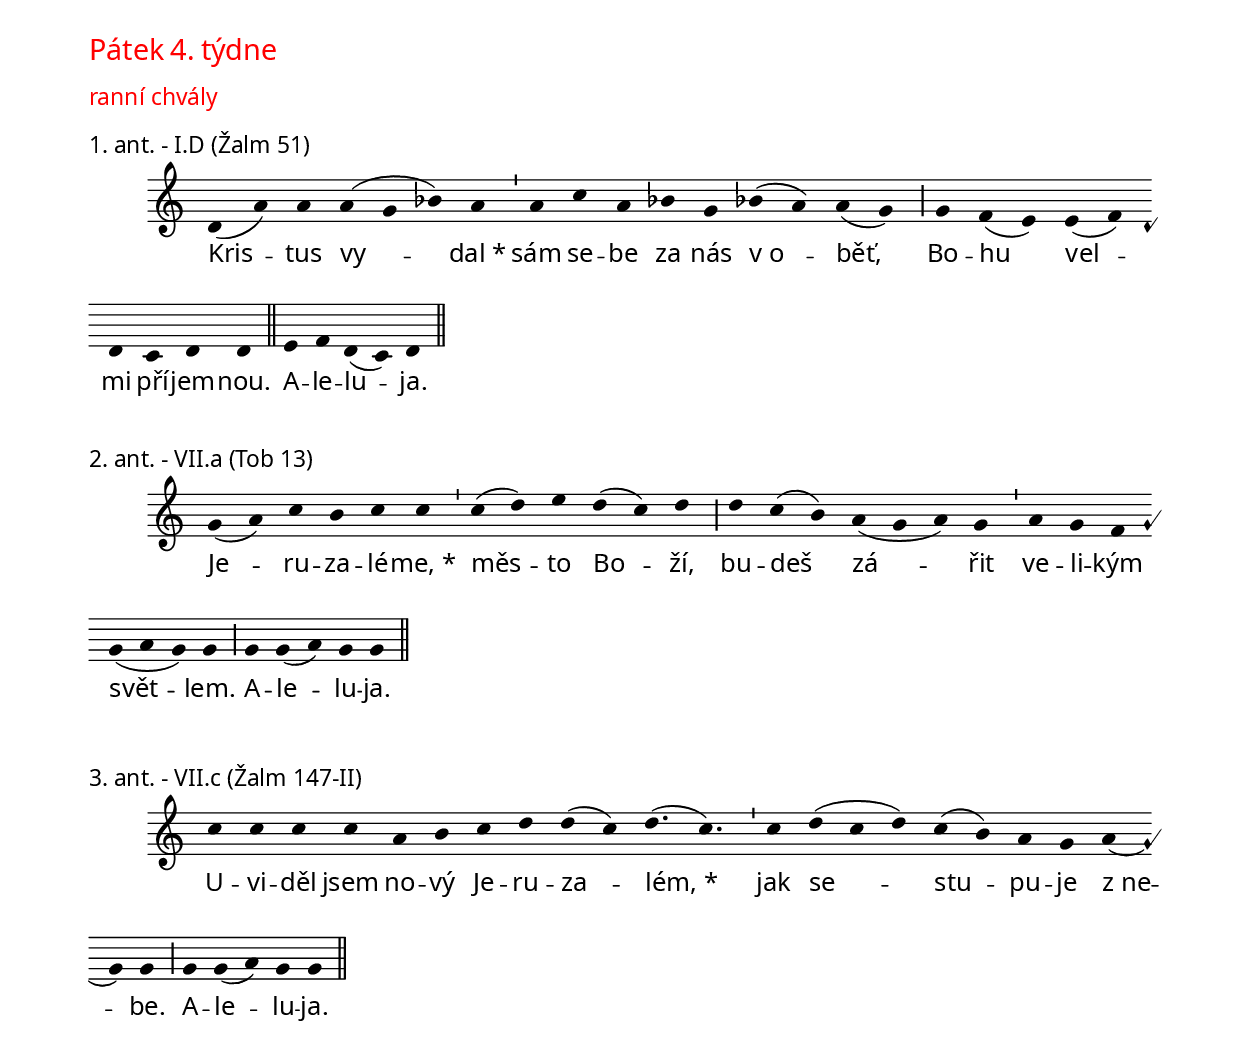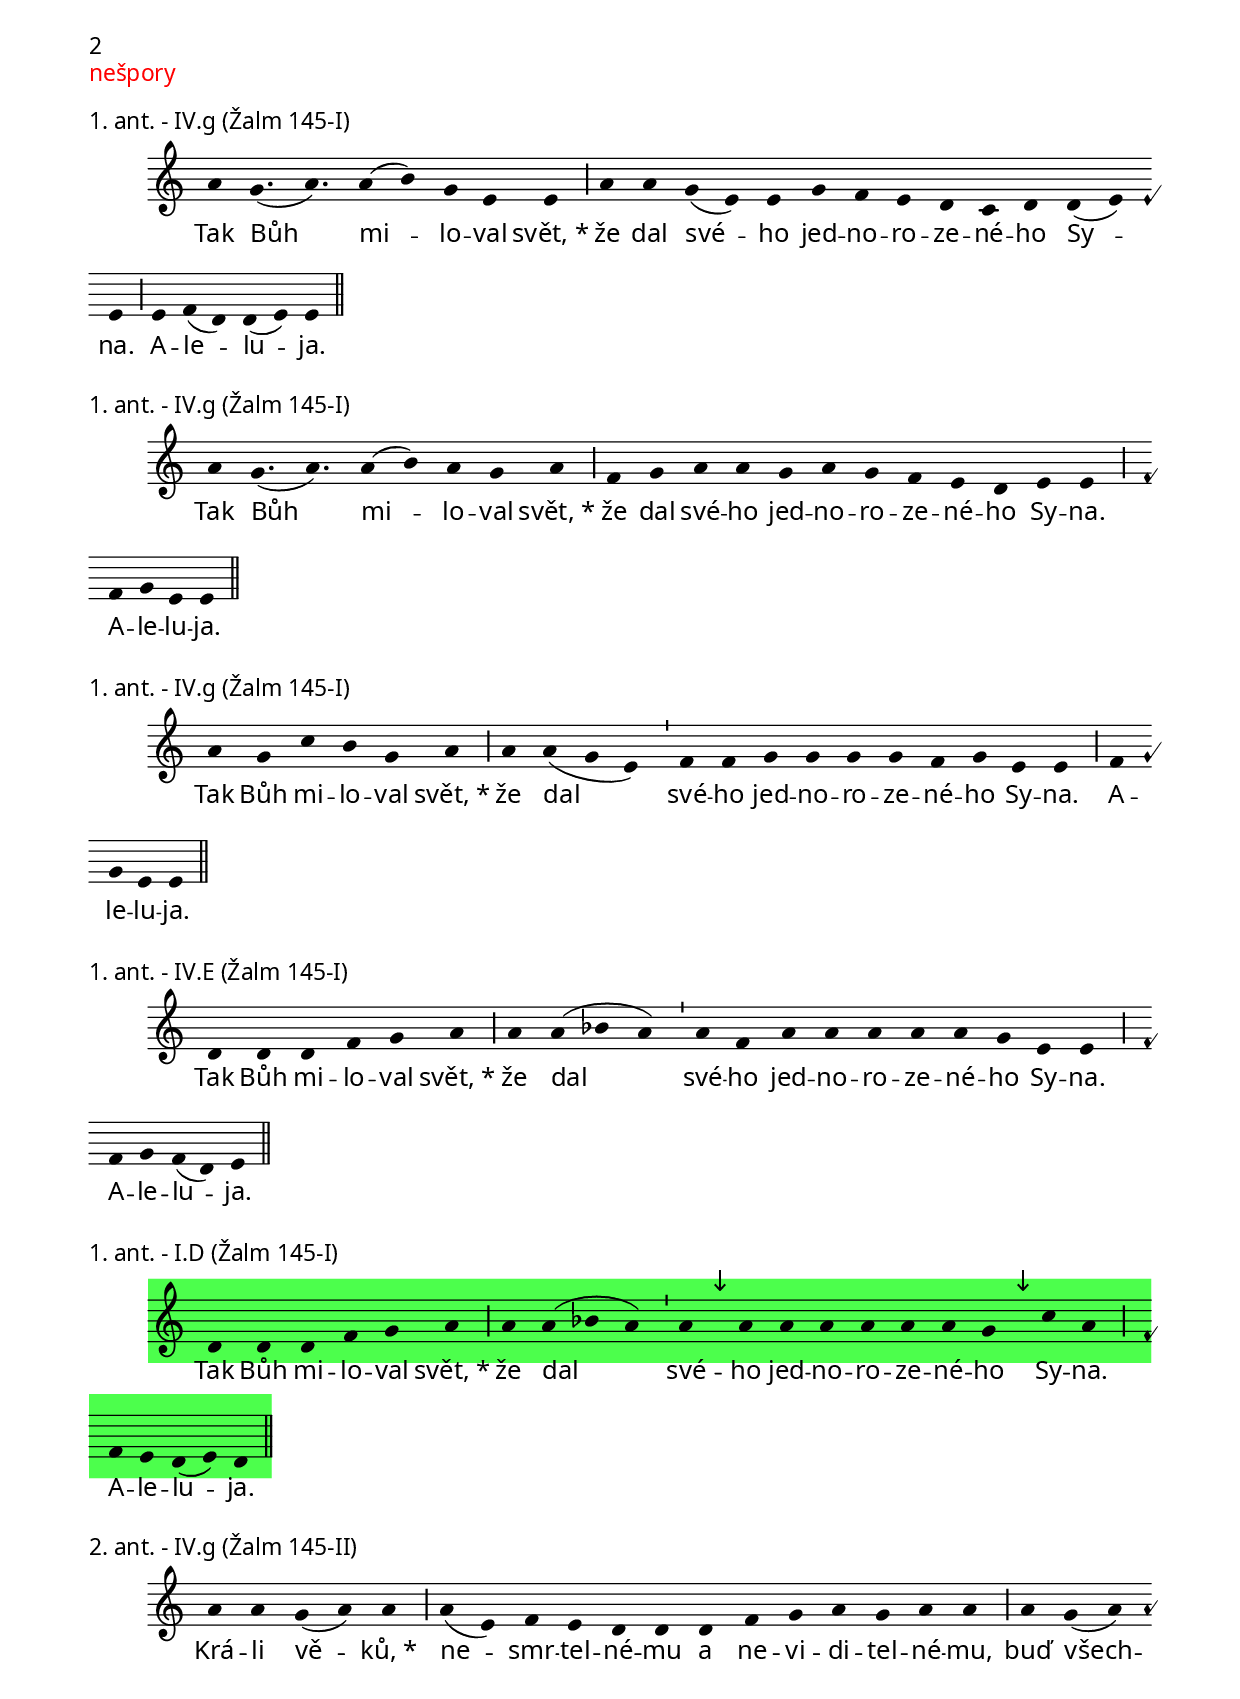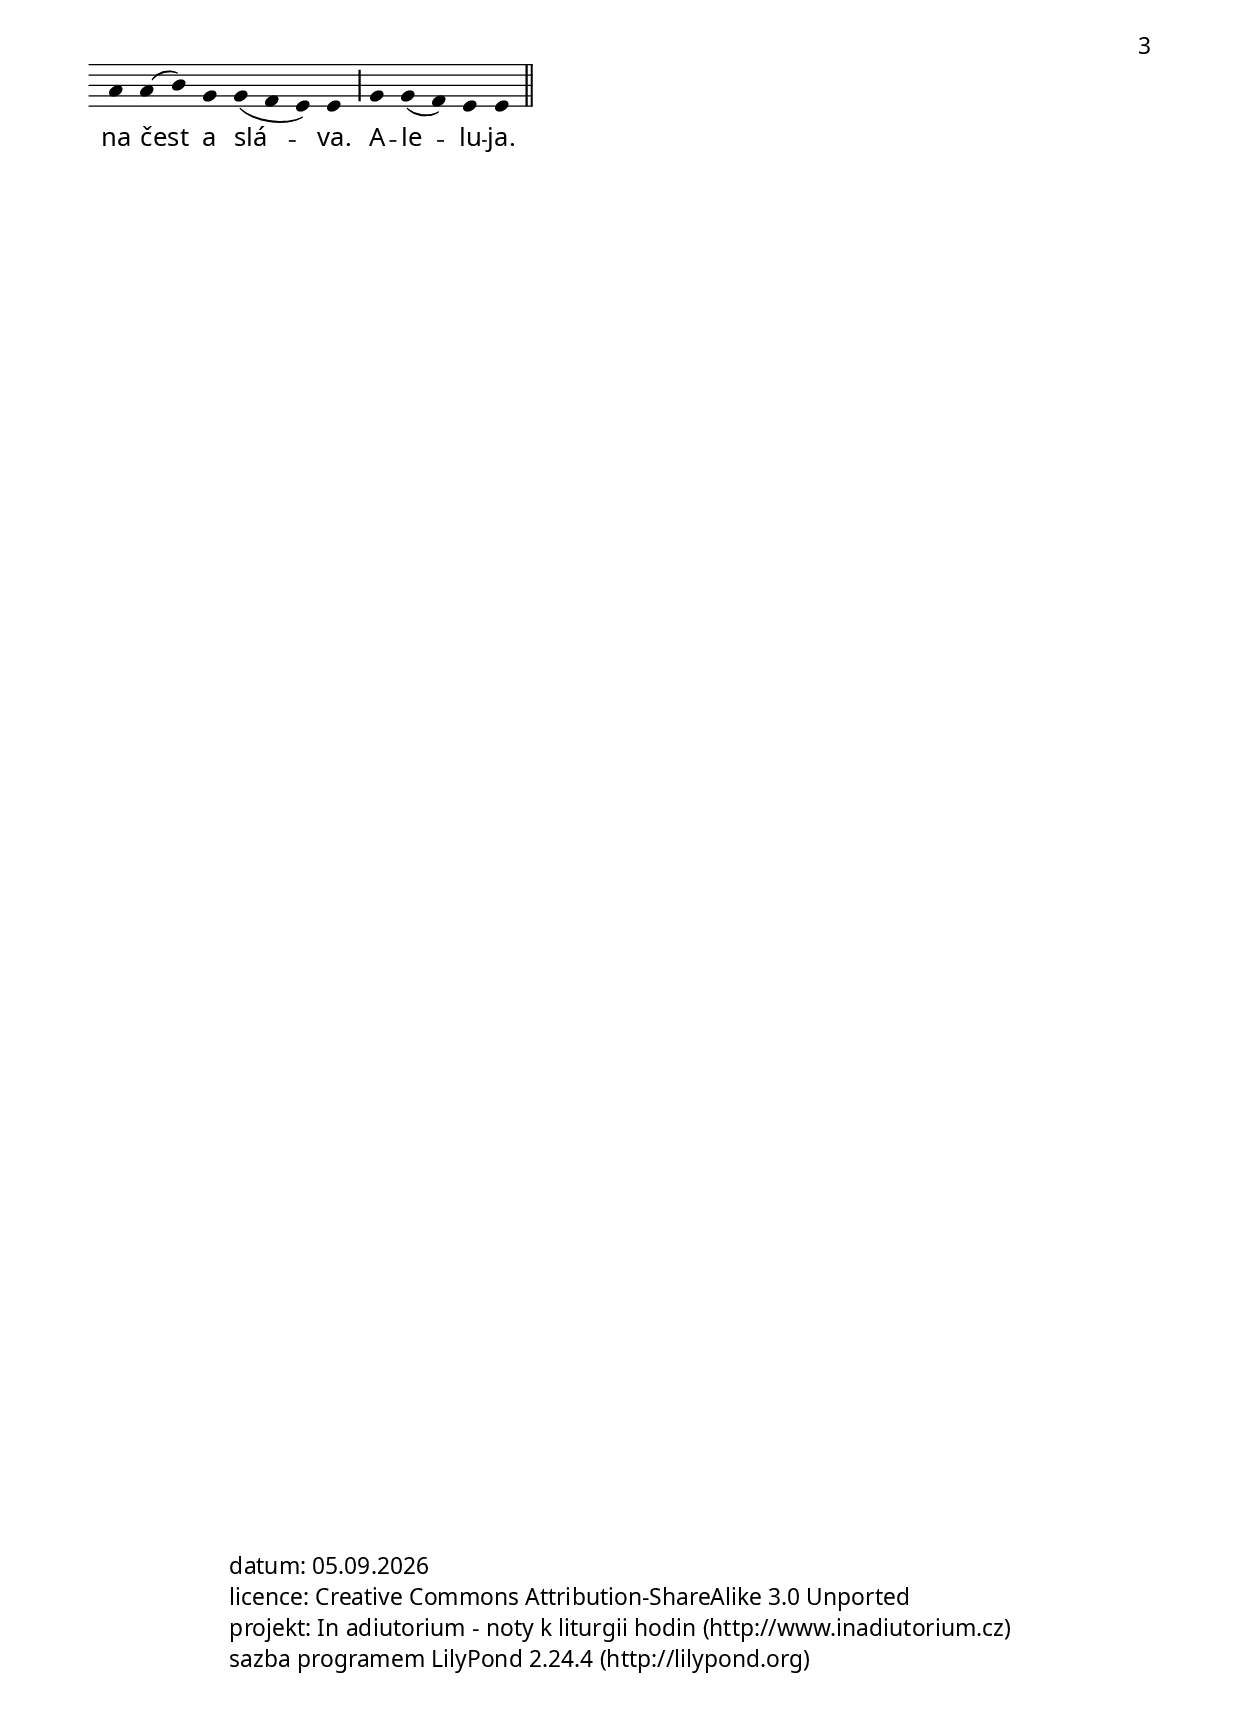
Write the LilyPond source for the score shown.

\include "../spolecne.ly"

\markup {\nadpisDen {Pátek 4. týdne}}

\markup {\nadpisHodinka {"ranní chvály"}}

\score {
  \relative c' {
    \choralniRezim
    d4( a') a a( g bes) a \barMin a c a bes g bes( a) a( g) \barMaior
    g f( e) e( f) d c d d \barFinalis
    e f d( c) d \barFinalis
  }
  \addlyrics {
    Kris -- tus vy -- dal_* sám se -- be za nás v_o -- běť,
    Bo -- hu vel -- mi pří -- jem -- nou.
    A -- le -- lu -- ja.
  }
  \header {
    quid = "1. ant."
    modus = "I"
    differentia = "D"
    psalmus = "Žalm 51"
    id = "rch-a1"
    placet = "*"
    piece = \markup {\sestavTitulek}
  }
}

\score {
  \relative c'' {
    \choralniRezim
    g4( a) c b c c \barMin c( d) e d( c) d \barMaior
    d c( b) a( g a) g \barMin a g f g( a g) g \barMaior
    g g( a) g g \barFinalis
  }
  \addlyrics {
    Je -- ru -- za -- lé -- me,_* měs -- to Bo -- ží,
    bu -- deš zá -- řit ve -- li -- kým svět -- lem.
    A -- le -- lu -- ja.
  }
  \header {
    quid = "2. ant."
    modus = "VII"
    differentia = "a"
    psalmus = "Tob 13"
    id = "rch-a2"
    placet = "*"
    piece = \markup {\sestavTitulek}
  }
}

\score {
  \relative c'' {
    \choralniRezim
    c4 c c c a b c d d( c) d4.( c) \barMin
    c4 d( c d) c( b) a g a( g) g \barMaior
    g g( a) g g \barFinalis
  }
  \addlyrics {
    U -- vi -- děl jsem no -- vý Je -- ru -- za -- lém,_*
    jak se -- stu -- pu -- je z_ne -- be.
    A -- le -- lu -- ja.
  }
  \header {
    quid = "3. ant."
    modus = "VII"
    differentia = "c"
    psalmus = "Žalm 147-II"
    id = "rch-a3"
    fial = "antifony/tyden4_7sobota.ly#up-ant3?zacatek"
    piece = \markup {\sestavTitulek}
  }
}

\pageBreak

\markup {\nadpisHodinka {"nešpory"}}

\score {
  \relative c'' {
    \choralniRezim
    a g4.( a) a4( b) g e e \barMaior
    a a g( e) e g f e d c d d( e) e \barMaior
    e f( d) d( e) e \barFinalis
  }
  \addlyrics {
    Tak Bůh mi -- lo -- val svět,_*
    že dal své -- ho jed -- no -- ro -- ze -- né -- ho Sy -- na.
    A -- le -- lu -- ja.
  }
  \header {
    quid = "1. ant."
    modus = "IV"
    differentia = "g"
    psalmus = "Žalm 145-I"
    id = "ne-a1"
    fial = "antifony/pust_nedeleB.ly#ivben?zacatek"
    placet = "R - nevyvážená protože vytržená"
    piece = \markup {\sestavTitulek}
  }
}

\score {
  \relative c'' {
    \choralniRezim
    a g4.( a) a4( b) a g a \barMaior
    f g a a g a g f e d e e \barMaior
    f g e e \barFinalis
  }
  \addlyrics {
    Tak Bůh mi -- lo -- val svět,_*
    že dal své -- ho jed -- no -- ro -- ze -- né -- ho Sy -- na.
    A -- le -- lu -- ja.
  }
  \header {
    quid = "1. ant."
    modus = "IV"
    differentia = "g"
    psalmus = "Žalm 145-I"
    id = "ne-a1"
    piece = \markup {\sestavTitulek}
  }
}

\score {
  \relative c'' {
    \choralniRezim
    a g c b g a \barMaior
    a a( g e) \barMin
    f f g g g g f g e e \barMaior
    f g e e \barFinalis
  }
  \addlyrics {
    Tak Bůh mi -- lo -- val svět,_*
    že dal
    své -- ho jed -- no -- ro -- ze -- né -- ho Sy -- na.
    A -- le -- lu -- ja.
  }
  \header {
    quid = "1. ant."
    modus = "IV"
    differentia = "g"
    psalmus = "Žalm 145-I"
    id = "ne-a1"
    piece = \markup {\sestavTitulek}
  }
}

\score {
  \relative c' {
    \choralniRezim
    d4 d d f g a \barMaior
    a a( bes a) \barMin
    a f a a a a a g e e \barMaior
    f g f( d) e \barFinalis
  }
  \addlyrics {
    Tak Bůh mi -- lo -- val svět,_*
    že dal
    své -- ho jed -- no -- ro -- ze -- né -- ho Sy -- na.
    A -- le -- lu -- ja.
  }
  \header {
    quid = "1. ant."
    modus = "IV"
    differentia = "E"
    psalmus = "Žalm 145-I"
    id = "ne-a1"
    piece = \markup {\sestavTitulek}
  }
}

\score {
  \relative c' {
    \zvyraznovacZeleny
    \choralniRezim
    d4 d d f g a \barMaior
    a a( bes a) \barMin
    a \mark\sipka a a a a a a g \mark\sipka c a \barMaior
    f e d( e) d \barFinalis
  }
  \addlyrics {
    Tak Bůh mi -- lo -- val svět,_*
    že dal
    své -- ho jed -- no -- ro -- ze -- né -- ho Sy -- na.
    A -- le -- lu -- ja.
  }
  \header {
    quid = "1. ant."
    modus = "I"
    differentia = "D"
    psalmus = "Žalm 145-I"
    placet = "pro zařazení do antifonáře se nehodí, ale líbí se mi jako samostatný artefakt, mimo souvislosti souboru antifon oficia"
    id = "ne-a1"
    piece = \markup {\sestavTitulek}
  }
}

\score {
  \relative c'' {
    \choralniRezim
    a4 a g( a) a \barMaior
    a( e) f e d d d f g a g a a \barMaior
    a g( a) a a( b) g g( f e) e \barMaior
    g g( f) e e \barFinalis
  }
  \addlyrics {
    Krá -- li vě -- ků,_*
    ne -- smr -- tel -- né -- mu a ne -- vi -- di -- tel -- né -- mu,
    buď všech -- na čest a slá -- va.
    A -- le -- lu -- ja.
  }
  \header {
    quid = "2. ant."
    modus = "IV"
    differentia = "g"
    psalmus = "Žalm 145-II"
    id = "ne-a2"
    piece = \markup {\sestavTitulek}
  }
}

% \score { \velikTIIpatekNespAntIII }